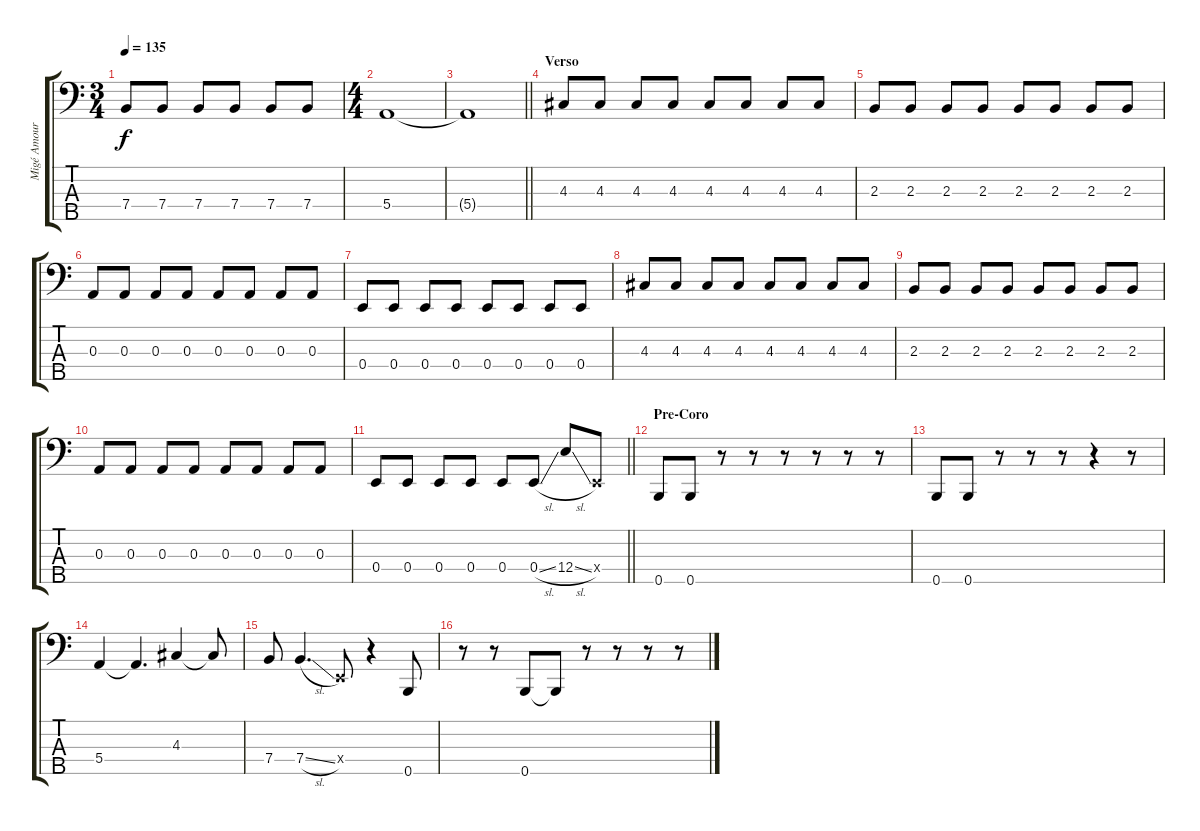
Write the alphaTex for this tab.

\track ("Migé Amour" "Migé Amour") {instrument electricbassfinger}
\staff {score tabs}
\tuning (G2 D2 A1 E1 B0) {hide}
\ts (3 4)
\tempo 135
\clef f4
\ks c
7.4.8{dy f} 7.4.8 7.4.8 7.4.8 7.4.8 7.4.8 |
\ts (4 4)
5.4.1 |
\barLineRight lightlight
5.4{t}.1 |
\section ("" "Verso")
4.3.8 4.3.8 4.3.8 4.3.8 4.3.8 4.3.8 4.3.8 4.3.8 |
2.3.8 2.3.8 2.3.8 2.3.8 2.3.8 2.3.8 2.3.8 2.3.8 |
0.3.8 0.3.8 0.3.8 0.3.8 0.3.8 0.3.8 0.3.8 0.3.8 |
0.4.8 0.4.8 0.4.8 0.4.8 0.4.8 0.4.8 0.4.8 0.4.8 |
4.3.8 4.3.8 4.3.8 4.3.8 4.3.8 4.3.8 4.3.8 4.3.8 |
2.3.8 2.3.8 2.3.8 2.3.8 2.3.8 2.3.8 2.3.8 2.3.8 |
0.3.8 0.3.8 0.3.8 0.3.8 0.3.8 0.3.8 0.3.8 0.3.8 |
\barLineRight lightlight
0.4.8 0.4.8 0.4.8 0.4.8 0.4.8 0.4{sl}.8 12.4{sl}.8 0.4{x}.8 |
\section ("" "Pre-Coro")
0.5.8 0.5.8 r.8 r.8 r.8 r.8 r.8 r.8 |
0.5.8 0.5.8 r.8 r.8 r.8 r.4 r.8 |
5.4.4 5.4{t}.4{d} 4.3.4 4.3{t}.8 |
7.4.8 7.4{sl}.4{d} 0.4{x}.8 r.4 0.5.8 |
r.8 r.8 0.5.8 0.5{t}.8 r.8 r.8 r.8 r.8
